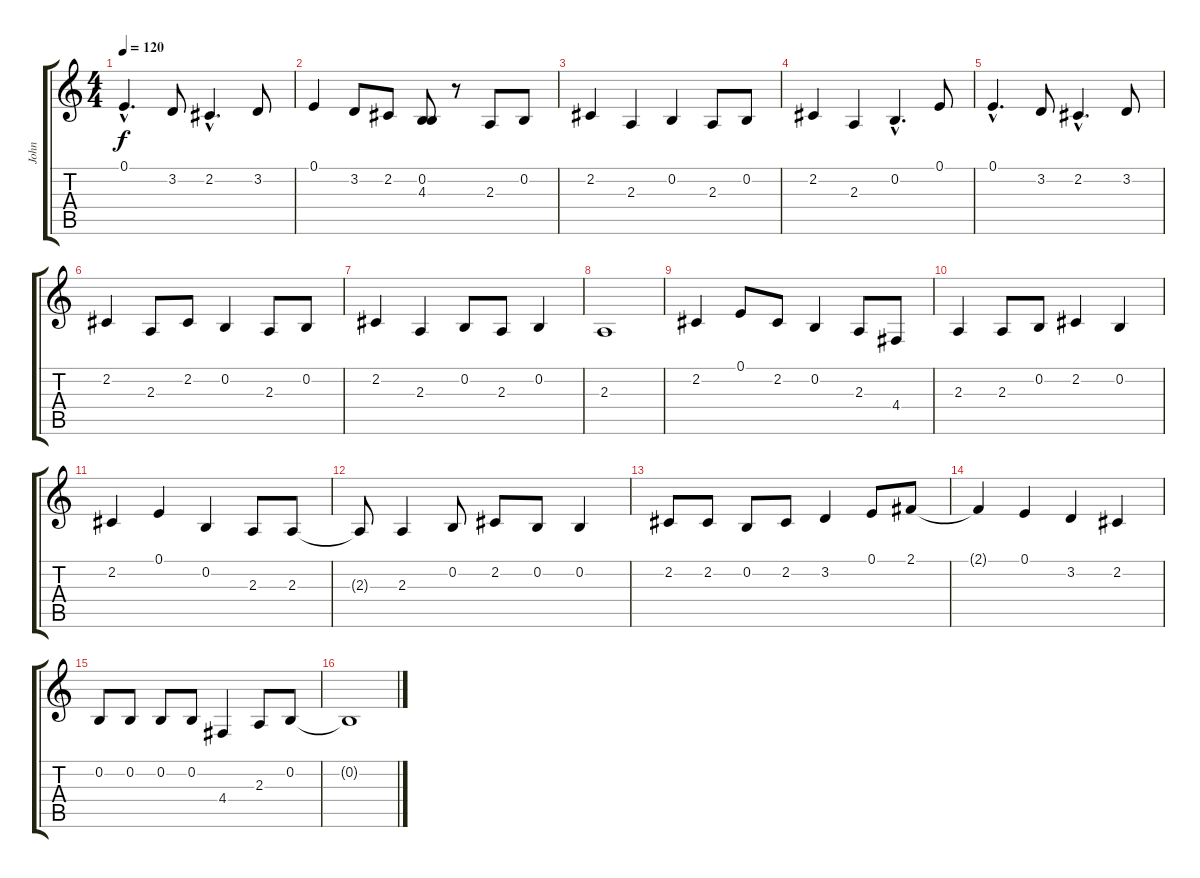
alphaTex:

\track ("John" "John") {instrument tenorsax}
\staff {score tabs}
\tuning (E4 B3 G3 D3 A2 E2) {hide}
\ts (4 4)
\tempo 120
\clef g2
\ks c
0.1{hac}.4{d dy f} 3.2.8 2.2{hac}.4{d} 3.2.8 |
0.1.4 3.2.8 2.2.8 (0.2 4.3).8 r.8 2.3.8 0.2.8 |
2.2.4 2.3.4 0.2.4 2.3.8 0.2.8 |
2.2.4 2.3.4 0.2{hac}.4{d} 0.1.8 |
0.1{hac}.4{d} 3.2.8 2.2{hac}.4{d} 3.2.8 |
2.2.4 2.3.8 2.2.8 0.2.4 2.3.8 0.2.8 |
2.2.4 2.3.4 0.2.8 2.3.8 0.2.4 |
2.3.1 |
2.2.4 0.1.8 2.2.8 0.2.4 2.3.8 4.4.8 |
2.3.4 2.3.8 0.2.8 2.2.4 0.2.4 |
2.2.4 0.1.4 0.2.4 2.3.8 2.3.8 |
2.3{t}.8 2.3.4 0.2.8 2.2.8 0.2.8 0.2.4 |
2.2.8 2.2.8 0.2.8 2.2.8 3.2.4 0.1.8 2.1.8 |
2.1{t}.4 0.1.4 3.2.4 2.2.4 |
0.2.8 0.2.8 0.2.8 0.2.8 4.4.4 2.3.8 0.2.8 |
0.2{t}.1
